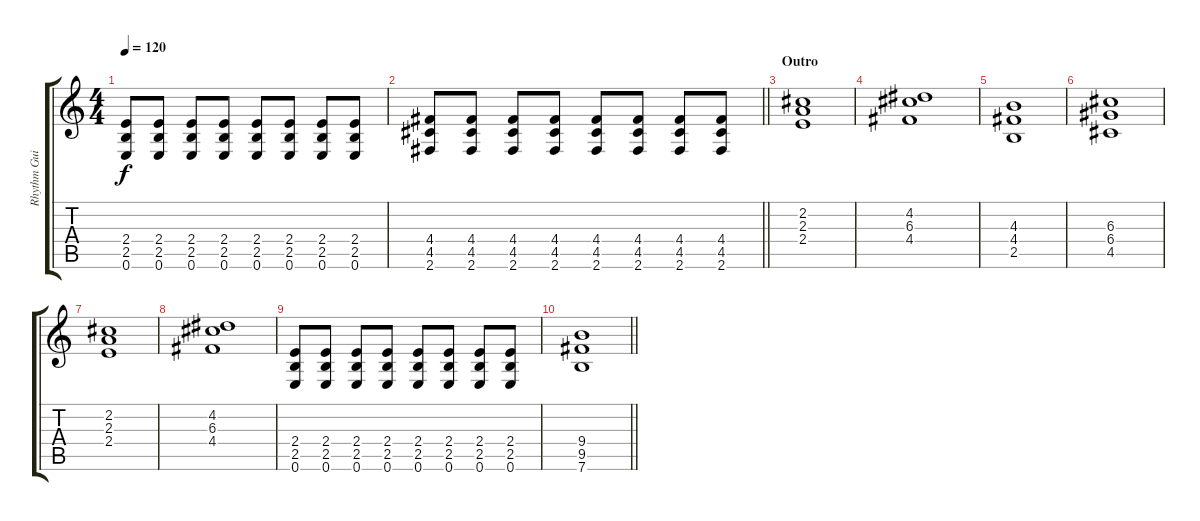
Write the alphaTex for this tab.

\track ("Rhythm Guitar" "Rhythm Gui") {instrument distortionguitar}
\staff {score tabs}
\tuning (E4 B3 G3 D3 A2 E2) {hide}
\ts (4 4)
\tempo 120
\clef g2
\ks c
(2.4 2.5 0.6).8{dy f} (2.4 2.5 0.6).8 (2.4 2.5 0.6).8 (2.4 2.5 0.6).8 (2.4 2.5 0.6).8 (2.4 2.5 0.6).8 (2.4 2.5 0.6).8 (2.4 2.5 0.6).8 |
\barLineRight lightlight
(4.4 4.5 2.6).8 (4.4 4.5 2.6).8 (4.4 4.5 2.6).8 (4.4 4.5 2.6).8 (4.4 4.5 2.6).8 (4.4 4.5 2.6).8 (4.4 4.5 2.6).8 (4.4 4.5 2.6).8 |
\section ("" "Outro")
(2.2 2.3 2.4).1 |
(4.2 6.3 4.4).1 |
(4.3 4.4 2.5).1 |
(6.3 6.4 4.5).1 |
(2.2 2.3 2.4).1 |
(4.2 6.3 4.4).1 |
(2.4 2.5 0.6).8 (2.4 2.5 0.6).8 (2.4 2.5 0.6).8 (2.4 2.5 0.6).8 (2.4 2.5 0.6).8 (2.4 2.5 0.6).8 (2.4 2.5 0.6).8 (2.4 2.5 0.6).8 |
\barLineRight lightlight
(9.4 9.5 7.6).1
